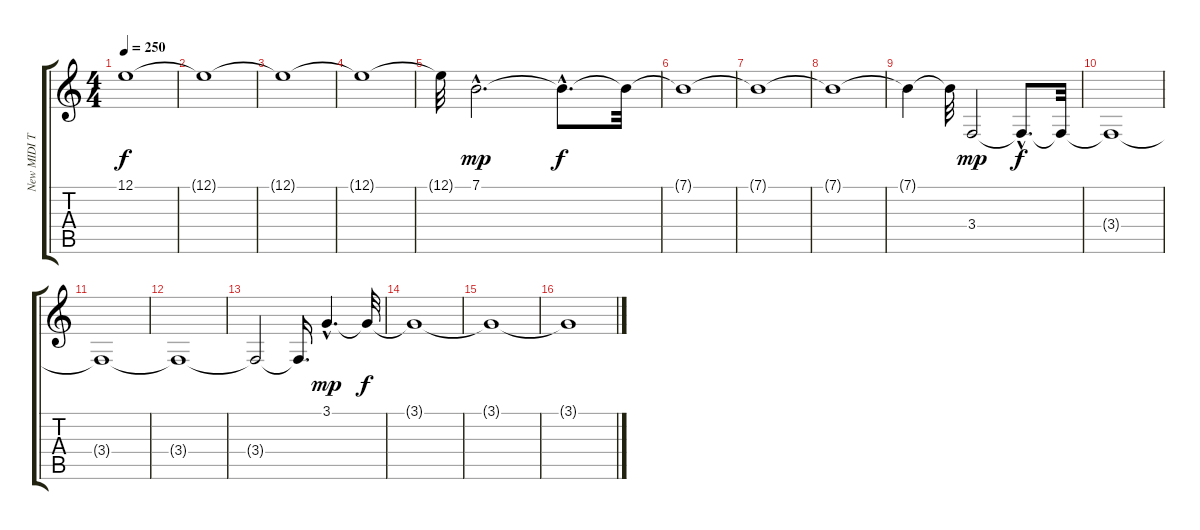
\track ("New MIDI Track" "New MIDI T") {instrument seashore}
\staff {score tabs}
\tuning (E4 B3 G3 D3 A2 E2) {hide}
\ts (4 4)
\tempo 250
\clef g2
\ks c
12.1{t}.1{dy f} |
12.1{t}.1 |
12.1{t}.1 |
12.1{t}.1 |
12.1{t}.32 7.1{hac}.2{d dy mp} 7.1{hac t}.8{d dy f} 7.1{t}.32 |
7.1{t}.1 |
7.1{t}.1 |
7.1{t}.1 |
7.1{t}.4 7.1{t}.32 3.4.2{dy mp} 3.4{hac t}.8{d dy f} 3.4{t}.32 |
3.4{t}.1 |
3.4{t}.1 |
3.4{t}.1 |
3.4{t}.2 3.4{t}.16{d} 3.1{hac}.4{d dy mp} 3.1{t}.32{dy f} |
3.1{t}.1 |
3.1{t}.1 |
3.1{t}.1
